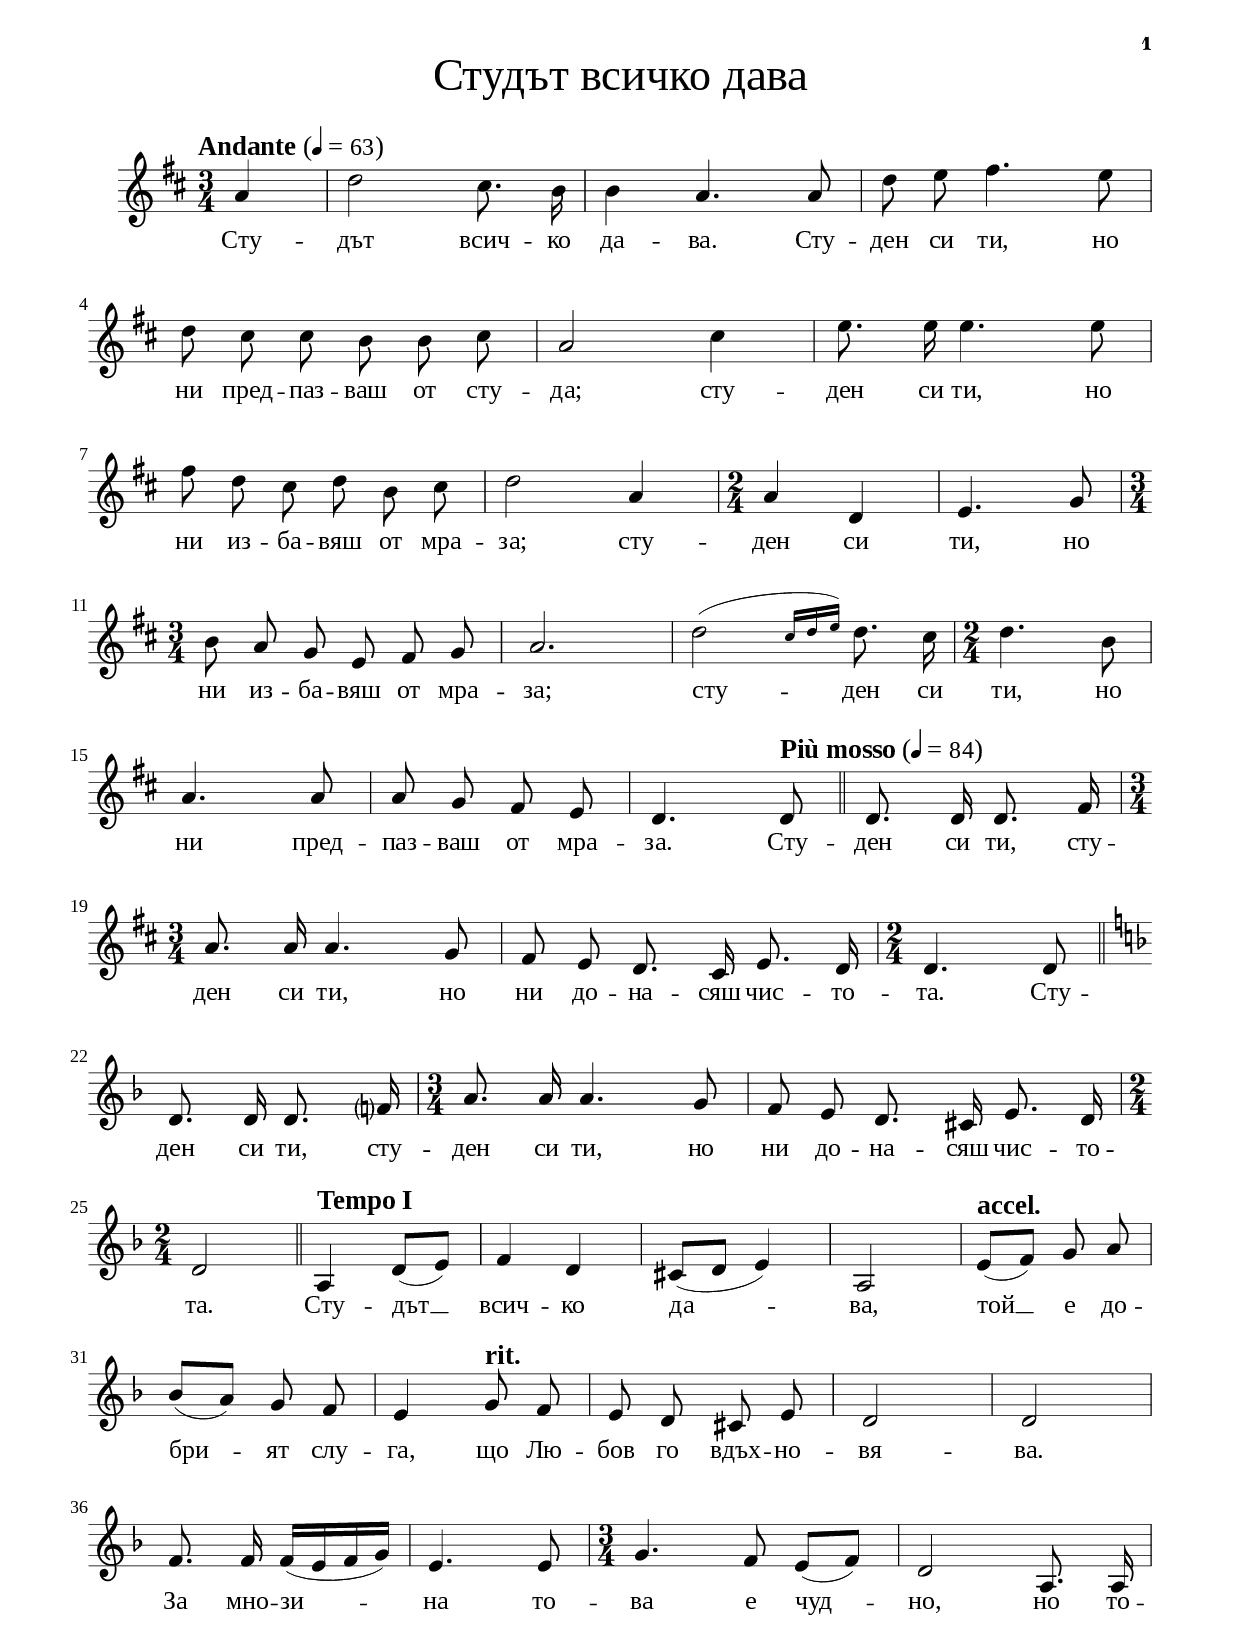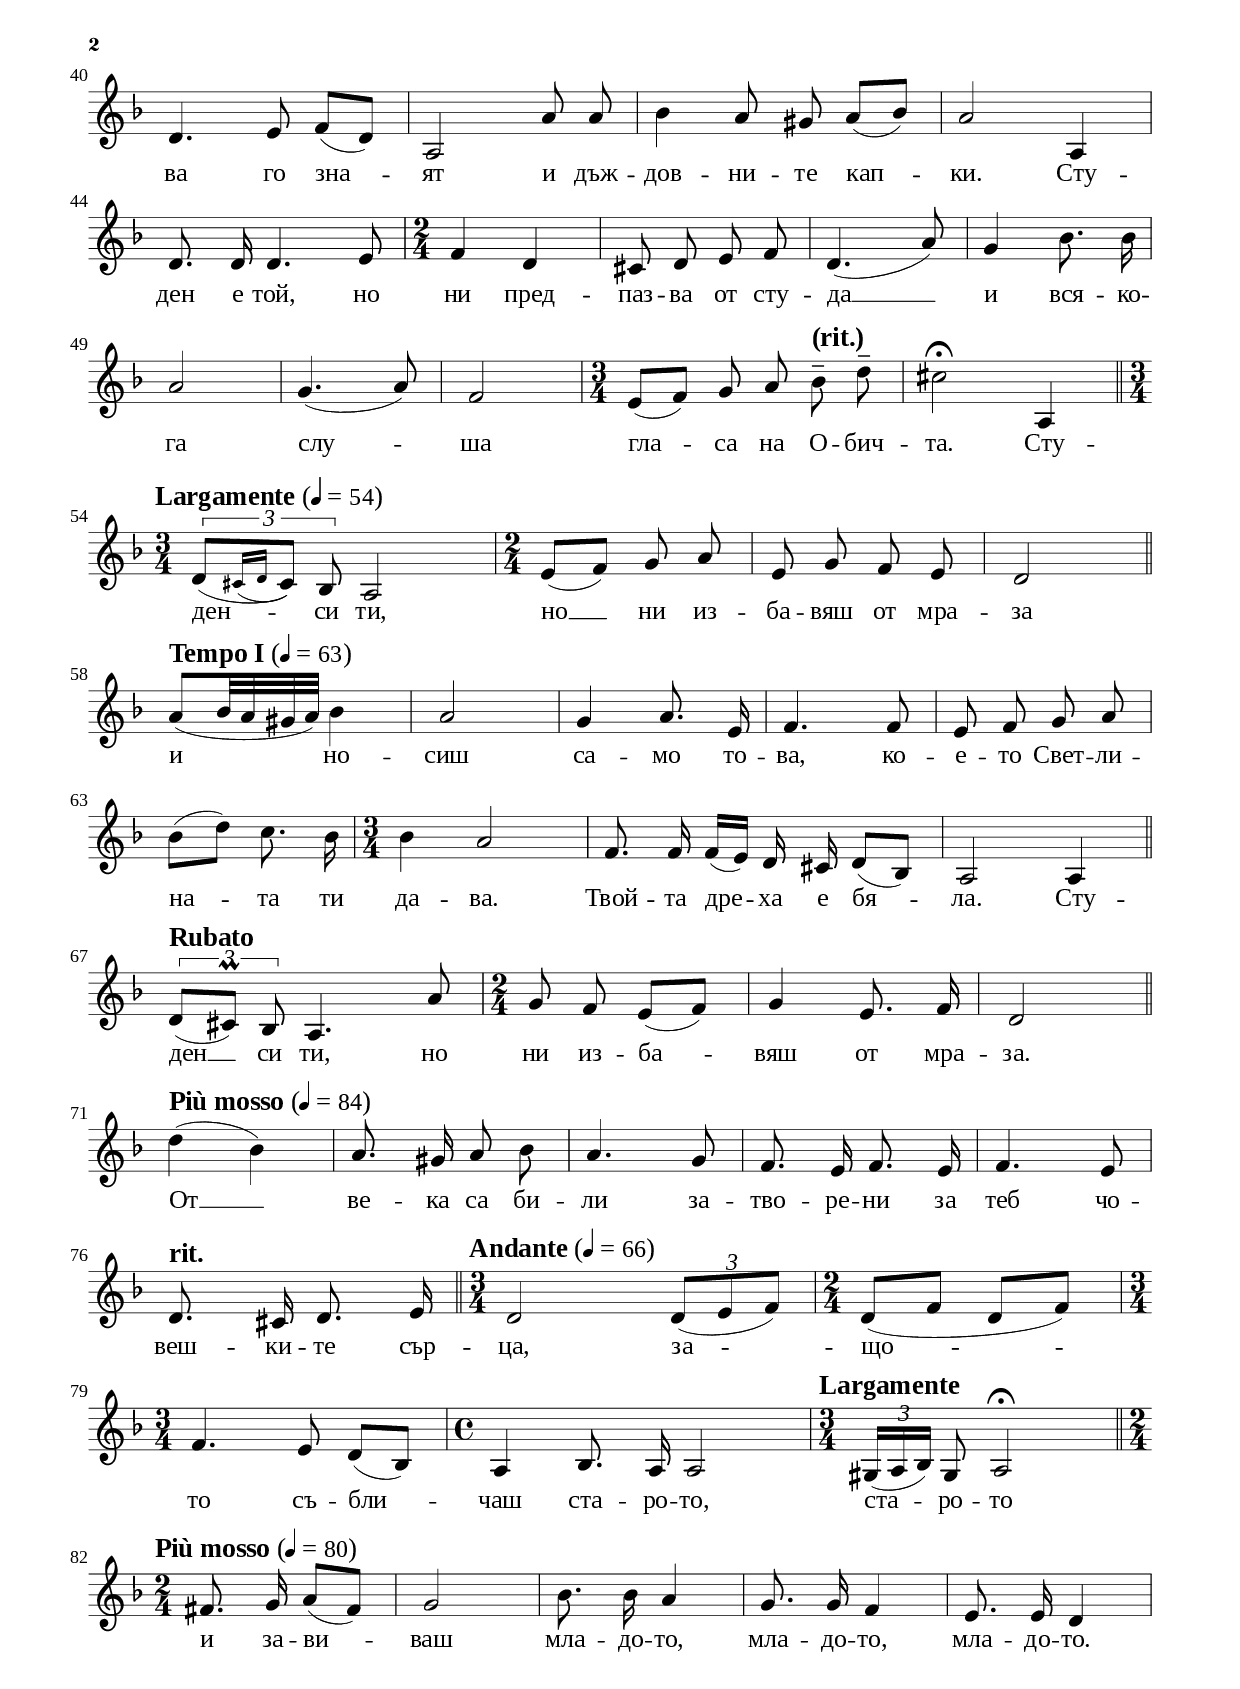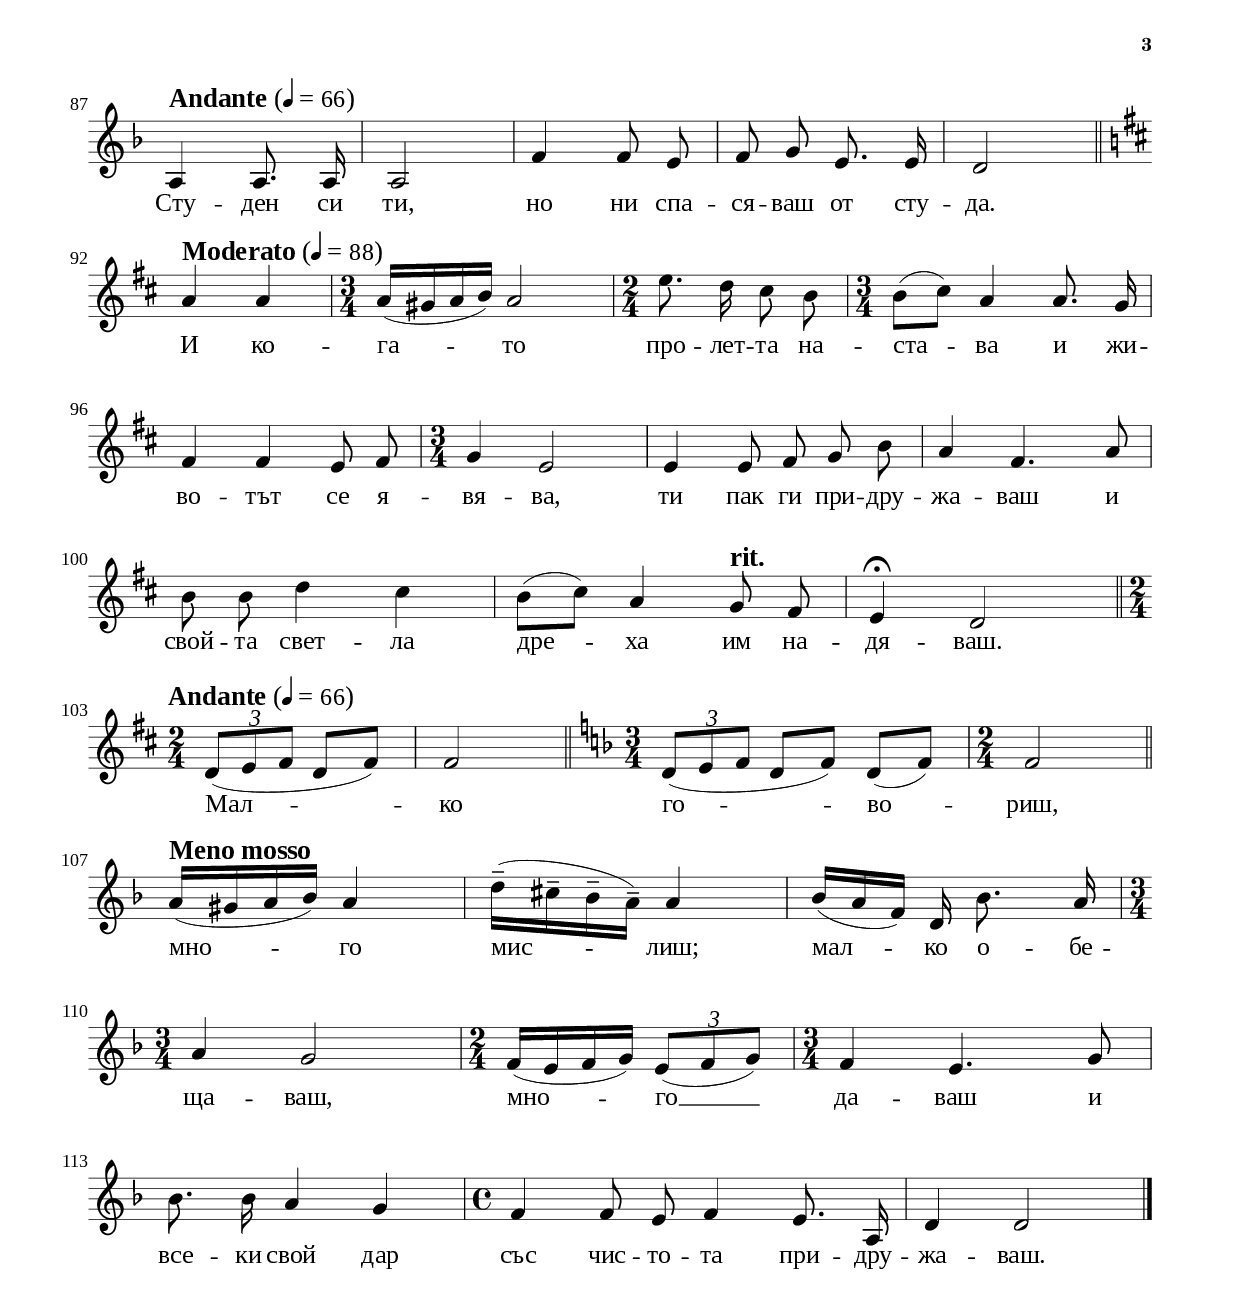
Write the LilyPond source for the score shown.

\version "2.24.4"

\include "include/globals.ily"

\bookpart {
  \label #'ref126
  \tocItem \markup "Студът всичко дава"
\paper {
  print-all-headers = ##t
  print-page-number = ##t
  print-first-page-number = ##t


  % put page numbers on the top and change the font style.
  oddHeaderMarkup = \markup
  \fill-line {
    ""
    \unless \on-first-page-of-part \fromproperty #'header:instrument
    \if \should-print-page-number \abs-fontsize #7 { \number \fromproperty #'page:page-number-string }
  }
  %% evenHeaderMarkup would inherit the value of
  %% oddHeaderMarkup if it were not defined here
  evenHeaderMarkup = \markup
  \fill-line {
    \if \should-print-page-number \abs-fontsize #7 { \number \fromproperty #'page:page-number-string }
    \unless \on-first-page-of-part \fromproperty #'header:instrument
    ""
  }

  oddFooterMarkup = \markup ""

  evenFooterMarkup = ""
  left-margin = 1.5\cm
  right-margin = 1.5\cm
  top-margin = 1\cm
  bottom-margin = 1.2\cm
  ragged-bottom = ##t % do not spread the staves to fill the whole vertical space
  top-markup-spacing.basic-distance = 0\mm % margin between page number and system for the first page
  top-system-spacing.basic-distance = 10\mm % margin between page number and system for the other pages

  % change distance between staves
  system-system-spacing =
  #'((basic-distance . 14.5)
     (minimum-distance . 6)
     (padding . 2)
     (stretchability . 12))
}
  \score {
    \include "include/score-layout.ily"

    \new Voice \absolute {
      \clef treble
      \key d \major
      \time 3/4
      \tempoFunc "Andante" 4 "63"
      \autoBeamOff
      \partial 4
      a'4 | % 2
      d''2  cis''8.  b'16 | % 3
      b'4  a'4.  a'8 | % 4
      d''8  e''8  fis''4.  e''8
      \break | % 5
      d''8  cis''8  cis''8  b'8
      b'8  cis''8 | % 6
      a'2  cis''4 | % 7
      e''8.  e''16  e''4.  e''8
      \break | % 8
      fis''8  d''8  cis''8  d''8
      b'8  cis''8 | % 9
      d''2  a'4 |
      \time 2/4  |
      a'4  d'4 | % 11
      e'4.  g'8 \break | % 12
      \time 3/4  | % 12
      b'8  a'8  g'8  e'8  fis'8
      g'8 | % 13
      a'2. | % 14

      \afterGrace 32/33 d''2 ( {
        cis''16  [  d''16
        e''16 ] )
      }  d''8.  cis''16 | % 15

      \time 2/4  | % 15
      d''4.  b'8 \break | % 16
      a'4.  a'8 | % 17
      a'8  g'8  fis'8  e'8 | % 18
      d'4. \tempoFunc "Più mosso" 4 "84" d'8 | \bar "||" % 19
      d'8.  d'16  d'8.  fis'16 \break |
      \time 3/4  |
      a'8.  a'16  a'4.  g'8 | % 21
      fis'8  e'8  d'8.  cis'16  e'8.
      d'16 | % 22
      \time 2/4  | % 22
      d'4.  d'8 \break | \bar "||"  % 23
      \key d \minor d'8.  d'16  d'8.  f'?16 | % 24
      \time 3/4  | % 24
      a'8.  a'16  a'4.  g'8 | % 25
      f'8  e'8  d'8.  cis'16  e'8.
      d'16  % 26
      \break | % 27
      \time 2/4  | % 26
      d'2 \bar "||"
      | % 27
      \tempo "Tempo I" a4  d'8 ( [  e'8 ) ] | % 28
      f'4  d'4 | % 29
      cis'8 ( [  d'8 ]  e'4 ) |
      a2 | % 31
      \tempo "accel." e'8 ( [ f'8 ) ]
      g'8  a'8 \break | % 32
      bes'8 ( [  a'8 ) ]  g'8  f'8 | % 33
      e'4  \tempo "rit."g'8 f'8 | % 34
      e'8  d'8  cis'8  e'8 | % 35
      d'2 | % 36
      d'2 \break | % 37
      f'8.  f'16  f'16 ( [  e'16  f'16
      g'16 ) ] | % 38
      e'4.  e'8 | % 39
      \time 3/4  | % 39
      g'4.  f'8  e'8 ( [  f'8 ) ] |
      d'2  a8.  a16 \break | % 41
      d'4.  e'8  f'8 ( [  d'8 ) ] | % 42
      a2  a'8  a'8 | % 43
      bes'4  a'8  gis'8  a'8 ( [
      bes'8 ) ] | % 44
      a'2  a4 | % 45
      d'8.  d'16  d'4.  e'8 | % 46
      \time 2/4  | % 46
      f'4  d'4 | % 47
      cis'8  d'8  e'8  f'8 | % 48
      d'4. (  a'8 ) | % 49
      g'4  bes'8.  bes'16 \break |
      a'2 | % 51
      g'4. (  a'8 ) | % 52
      f'2 | % 53
      \time 3/4  | % 53
      e'8 ( [  f'8 ) ]  g'8  a'8
      \tempo "(rit.)" bes'8 -- d''8 -- | % 54
      cis''2 ^\fermata  a4 \time 3/4 \break | \bar "||"  % 55

      \tempoFunc "Largamente" 4 "54"
      \times 2/3  {
        \once \override Slur.positions = #'(-1 . -3.2)
        d'8[ \=1( \grace { cis'16 \=2([ d'16 ]}  cis'8 \=1)\=2)] bes8
      }
      a2 | % 56
      \time 2/4  | % 56
      e'8 ( [  f'8 ) ]  g'8  a'8  | % 57
      e'8  g'8  f'8  e'8 | % 58
      d'2 \break \bar "||"  % 59
      \tempoFunc "Tempo I" 4 "63"
      a'8 ( [  bes'32  a'32  gis'32
      a'32 ) ]  bes'4 |
      a'2 | % 61
      g'4  a'8.  e'16 | % 62
      f'4.  f'8 | % 63
      e'8  f'8  g'8  a'8 \break | % 64
      bes'8 ( [  d''8 ) ]  c''8.
      bes'16 | % 65
      \time 3/4  | % 65
      bes'4  a'2 | % 66
      f'8.  f'16  f'16 ( [  e'16 ) ]
      d'16  cis'16  d'8 ( [  bes8 ) ] | % 67
      a2  a4 \break \bar "||"  % 68

      \times 2/3  {
        \tempo "Rubato" d'8 ( [ cis'8\prall ])
        bes8
      }
      a4. a'8
      | % 69
      \time 2/4  | % 69
      g'8 f'8  e'8 ( [
      f'8 ) ] |
      g'4  e'8.  f'16 | % 71
      d'2 \bar "||"
      \break | % 72

      \tempoFunc "Più mosso" 4 "84" d''4 (bes'4)  | % 73
      a'8. gis'16  a'8  bes'8
      | % 74
      a'4.  g'8 | % 75
      f'8.  e'16  f'8.  e'16 | % 76
      f'4.  e'8 \break | % 77
      \tempo"rit." d'8. cis'16  d'8.
      e'16 \bar "||"  % 78
      \time 3/4  | % 78
      \tempoFunc "Andante" 4 "66" d'2
      \times 2/3  {
        d'8 ( [  e'8  f'8 ) ]
      }
      | % 79
      \time 2/4  | % 79
      d'8 ( [  f'8 ]  d'8 [  f'8 ) ] \break |
      \time 3/4  |
      f'4.  e'8  d'8 ( [  bes8 ) ] | % 81
      \time 4/4  | % 81
      a4  bes8.  a16  a2 | % 82
      \time 3/4  | % 82
      \times 2/3  {
        \tempo "Largamente" gis16 ( [ a16
        bes16 )]
      }
      gis8  a2 ^\fermata \bar "||"
      \break | % 83
      \time 2/4  | % 83
      \tempoFunc "Più mosso" 4 "80" fis'8.  g'16  a'8 ( [
      fis'8 ) ] | % 84
      g'2 | % 85
      bes'8.  bes'16  a'4 | % 86
      g'8.  g'16  f'4 | % 87
      e'8.
      e'16
      d'4

      \stemNeutral
      \break | % 88
      \tempoFunc "Andante" 4 "66" a4  a8.  a16 | % 89
      a2 |
      f'4  f'8  e'8 | % 91
      f'8  g'8  e'8.  e'16 | % 92
      d'2 \bar "||"
      \break | % 93

      \key d \major | % 93
      \tempoFunc "Moderato" 4 "88" a'4  a'4 | % 94
      \time 3/4  | % 94
      a'16 ( [  gis'16  a'16  b'16 ) ]
      a'2 | % 95
      \time 2/4  | % 95
      e''8.  d''16  cis''8  b'8 | % 96
      \time 3/4  | % 96
      b'8 ( [  cis''8 ) ]  a'4  a'8.
      g'16 \break | % 97
      fis'4  fis'4  e'8  fis'8 | % 98
      \time 3/4 g'4  e'2 | % 99
      e'4  e'8  fis'8  g'8  b'8
      |
      a'4  fis'4.  a'8  \break | % 101
      b'8  b'8  d''4  cis''4 | % 102
      b'8 ( [  cis''8 ) ]  a'4  \tempo"rit."g'8 fis'8 | % 103
      | % 103
      e'4 ^\fermata  d'2 \bar "||" |
      \break % 104

      \time 2/4
      % 104
      \tempoFunc "Andante" 4 "66"
      \times 2/3  {
        d'8 ( [  e'8  fis'8 ]
      }

      %\once \override TextScript.extra-offset = #'(-1 . 1)
      d'8

      [  fis'8 ) ] | % 105
      fis'2 \bar "||"  % 106
      \key d \minor
      \time 3/4  | % 106

      \times 2/3  {
        d'8 ( [  e'8  f'8 ]
      }
      d'8 [  f'8 ) ]  d'8 ( [  f'8 ) ] | % 107
      \time 2/4  | % 107
      f'2 \break \bar "||"  % 108

      \tempo "Meno mosso" a'16 ( [  gis'16  a'16  bes'16 ) ]
      a'4 | % 109
      d''16-- ( [  cis''16--  bes'16--  a'16--
      ) ]  a'4 |
      bes'16 ( [  a'16  f'16 )]  d'16
      bes'8.  a'16 \break | % 111
      \time 3/4  | % 111
      a'4 g'2 | % 112
      \time 2/4  | % 112
      f'16 ( [  e'16  f'16  g'16 ) ]

      \times 2/3  {
        e'8 ( [  f'8  g'8 ) ]
      }
      | % 113
      \time 3/4  | % 113
      f'4  e'4.  g'8 \break | % 114
      bes'8.  bes'16  a'4  g'4 | % 115
      \time 4/4  | % 115
      f'4  f'8  e'8  f'4  e'8.
      a16 | % 116

      d'4  d'2 \bar "|."

    }

    \addlyrics {
      Сту -- дът всич -- ко да -- ва. Сту
      -- ден си ти, но ни пред -- паз --
      ваш от сту -- да; сту -- ден си
      ти, но ни из -- ба -- вяш от мра
      -- за; сту -- ден си ти, но ни из
      -- ба -- вяш от мра -- за; сту -- ден
      си ти, но ни пред --
      паз -- ваш от мра -- за. Сту -- ден
      си ти, сту -- ден си ти, но ни
      до -- на -- сяш чис -- то -- та. Сту
      -- ден си ти, сту -- ден си ти,
      но ни до -- на -- сяш чис -- то --
      та. Сту -- дът __  всич -- ко да
      --  ва, той __  е до -- бри
      -- ят слу -- га, що Лю -- бов го
      вдъх -- но -- вя -- ва. За мно -- зи
      --   на то -- ва е чуд
      -- но, но то -- ва го зна --
      ят и дъж -- дов -- ни -- те кап
      -- ки. Сту -- ден е той, но ни
      пред -- паз -- ва от сту -- да __
      и вся -- ко -- га слу -- ша гла
      -- са на О -- бич -- та. Сту --
      ден  --   си ти, но __  ни
      из -- ба -- вяш от мра -- за и
      но -- сиш са -- мо
      то -- ва, ко -- е -- то Свет -- ли --
      на -- та ти да -- ва. Твой -- та
      дре  -- ха е бя -- ла. Сту --
      ден __  си ти, но ни из -- ба
      -- вяш от мра -- за. От __  ве --
      ка са би -- ли за -- тво -- ре --
      ни за теб чо -- веш -- ки -- те
      сър -- ца, за --  що --
      то съ -- бли -- чаш ста --
      ро -- то, ста --  ро -- то и
      за -- ви -- ваш мла -- до -- то,
      мла -- до -- то, мла -- до -- то. Сту --
      ден си ти, но ни спа -- ся -- ваш
      от сту -- да. И ко -- га --
      то про -- лет -- та на -- ста
      -- ва и жи -- во -- тът се я --
      вя -- ва, ти пак ги при -- дру --
      жа -- ваш и свой -- та свет -- ла
      дре -- ха им на -- дя -- ваш.
      Мал --  ко го --
      во -- риш, мно --
      го мис --   лиш;
      мал -- ко о -- бе -- ща -- ваш,
      мно --   го __  да --
      ваш и все -- ки свой дар със
      чис -- то -- та при -- дру -- жа --
      ваш.}

      \header {
        title = \titleFunc #'ref_desc_13 "Студът всичко дава" "Studăt vsičko dava"
      }

      \midi{}

    } % score


  } % bookpart
